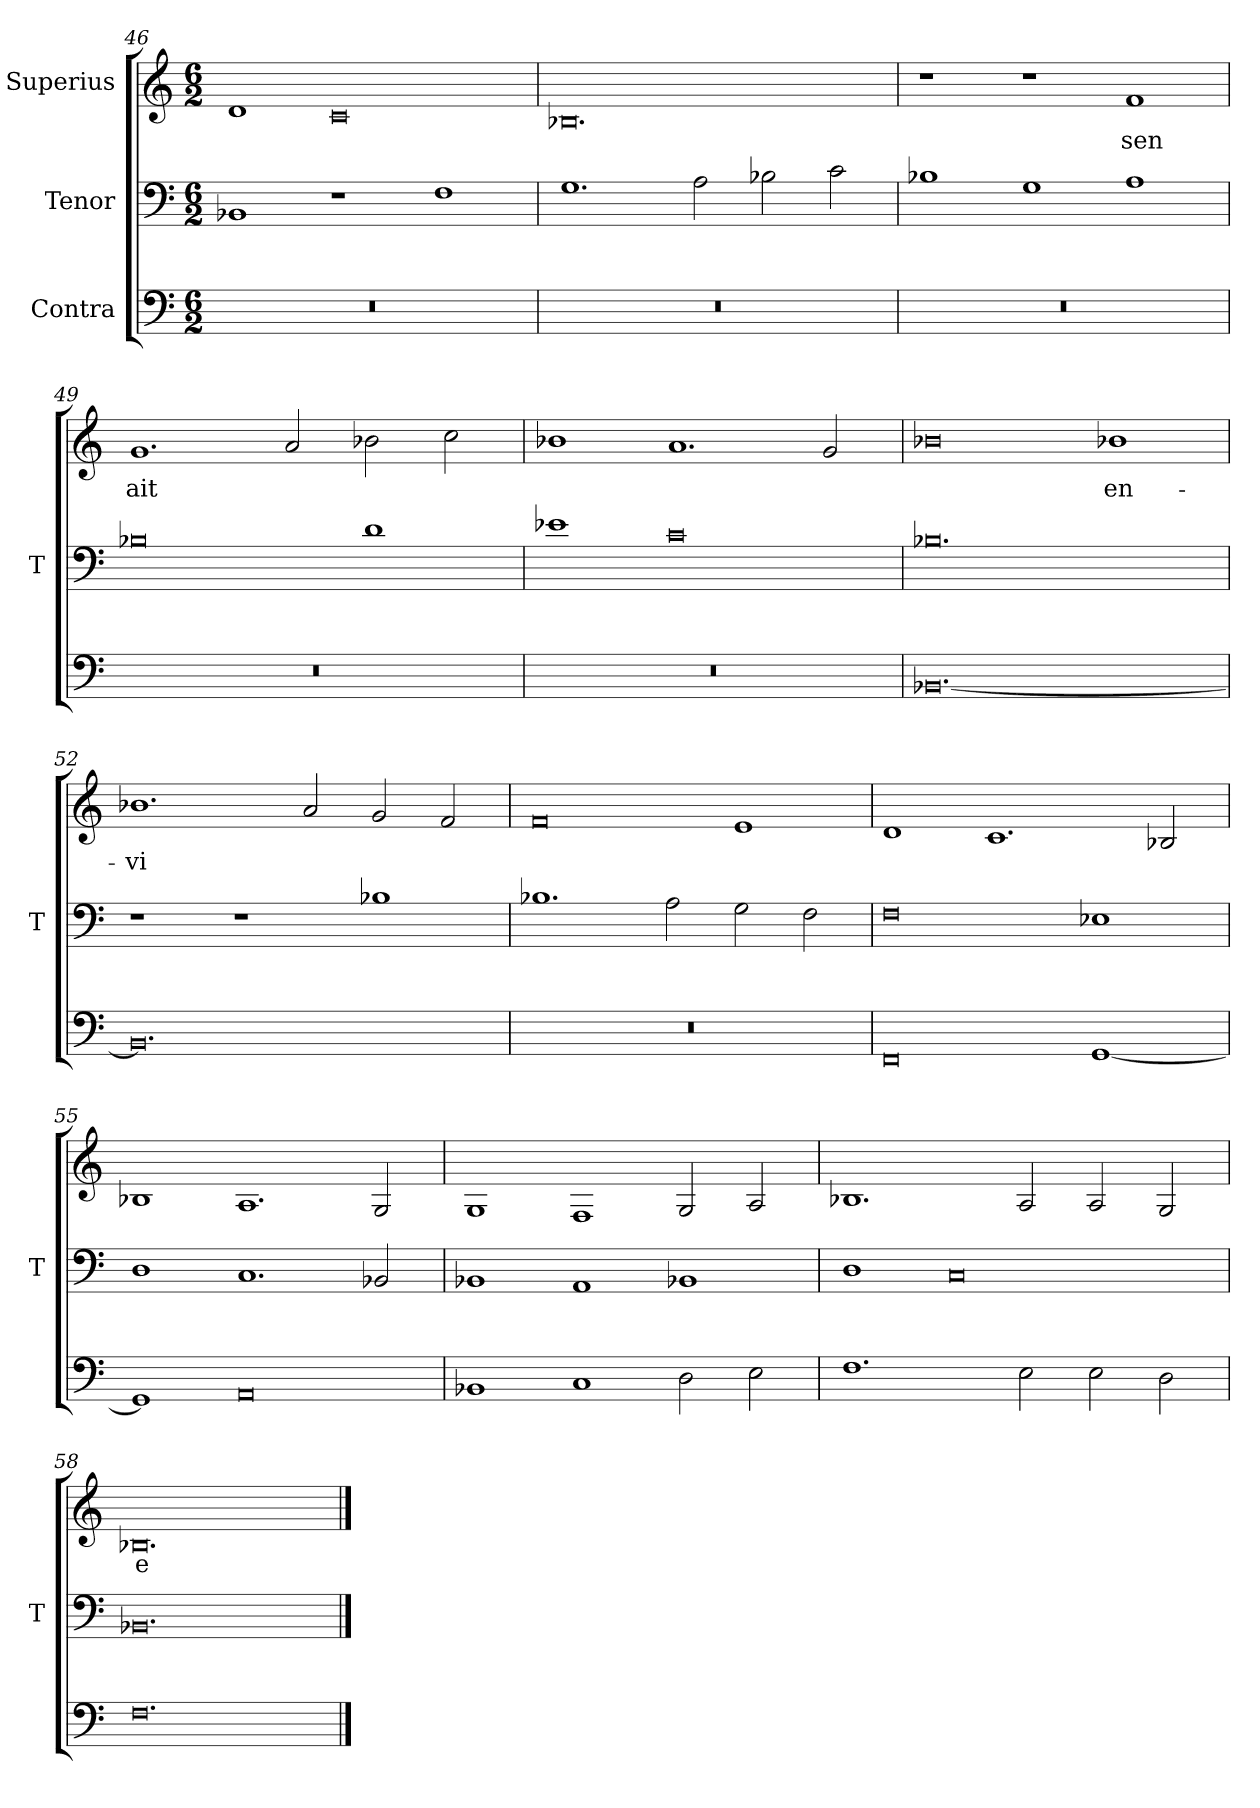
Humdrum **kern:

**kern	**kern	**kern	**text
*part3	*part2	*part1	*part1
*staff3	*staff2	*staff1	*staff1
*I"Contra	*I"Tenor	*I"Superius	*
*	*I'T	*	*
*clefF4	*clefF4	*clefG2	*
*M6/2	*M6/2	*M6/2	*
=46	=46	=46	=46
0.r	1BB-X	1d	.
.	1r	0c	.
.	1F	.	.
=47	=47	=47	=47
0.r	1.G	0.B-X	.
.	2A	.	.
.	2B-X	.	.
.	2c	.	.
=48	=48	=48	=48
0.r	1B-X	1r	.
.	1G	1r	.
.	1A	1f	-sen
=49	=49	=49	=49
0.r	0B-X	1.g	-ait
.	.	2a	.
.	1d	2b-X	.
.	.	2cc	.
=50	=50	=50	=50
0.r	1e-X	1b-X	.
.	0c	1.a	.
.	.	2g	.
=51	=51	=51	=51
[0.BB-X	0.B-X	0b-X	.
.	.	1b-X	en-
=52	=52	=52	=52
0.BB-]	1r	1.b-X	-vi
.	1r	.	.
.	.	2a	.
.	1B-X	2g	.
.	.	2f	.
=53	=53	=53	=53
0.r	1.B-X	0f	.
.	2A	.	.
.	2G	1e	.
.	2F	.	.
=54	=54	=54	=54
0FF	0F	1d	.
.	.	1.c	.
[1GG	1E-X	.	.
.	.	2B-X	.
=55	=55	=55	=55
1GG]	1D	1B-X	.
0AA	1.C	1.A	.
.	2BB-X	2G	.
=56	=56	=56	=56
1BB-X	1BB-X	1G	.
1C	1AA	1F	.
2D	1BB-X	2G	.
2E	.	2A	.
=57	=57	=57	=57
1.F	1D	1.B-X	.
.	0C	.	.
2E	.	2A	.
2E	.	2A	.
2D	.	2G	.
=58	=58	=58	=58
0.F	0.BB-X	0.B-X	-e
==	==	==	==
*-	*-	*-	*-
